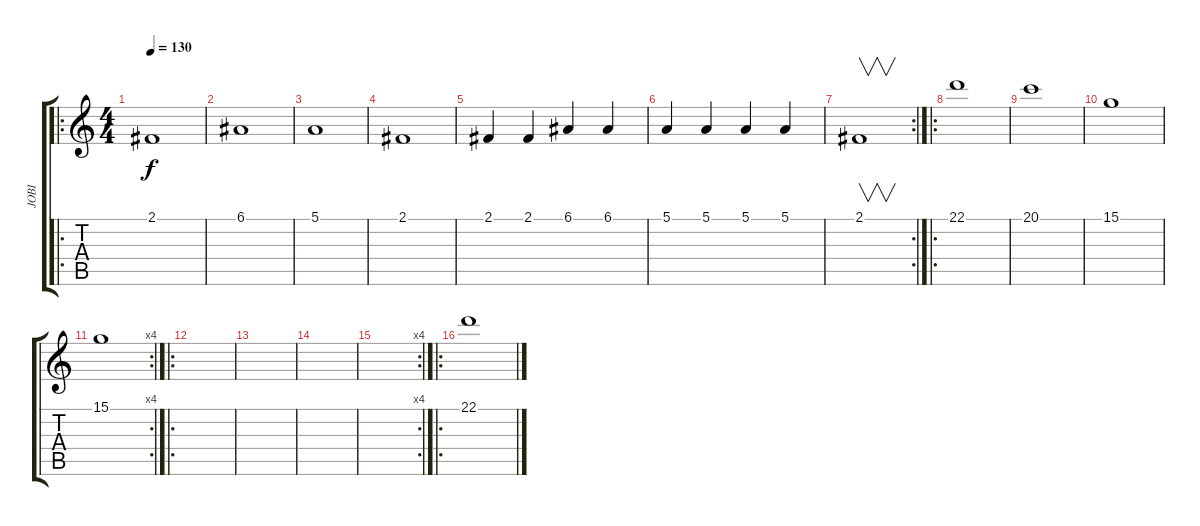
\track ("JOBI" "JOBI") {instrument cello}
\staff {score tabs}
\tuning (E4 B3 G3 D3 A2 E2) {hide}
\ro
\ts (4 4)
\tempo 130
\clef g2
\ks c
2.1.1{dy f instrument cello} |
6.1.1 |
5.1.1 |
2.1.1 |
2.1.4 2.1.4 6.1.4 6.1.4 |
5.1.4 5.1.4 5.1.4 5.1.4 |
\rc 2
2.1.1{v} |
\ro
22.1.1{instrument stringensemble1} |
20.1.1 |
15.1.1 |
\rc 4
15.1.1 |
\ro
|
|
|
\rc 4
|
\ro
22.1.1{instrument stringensemble1}
